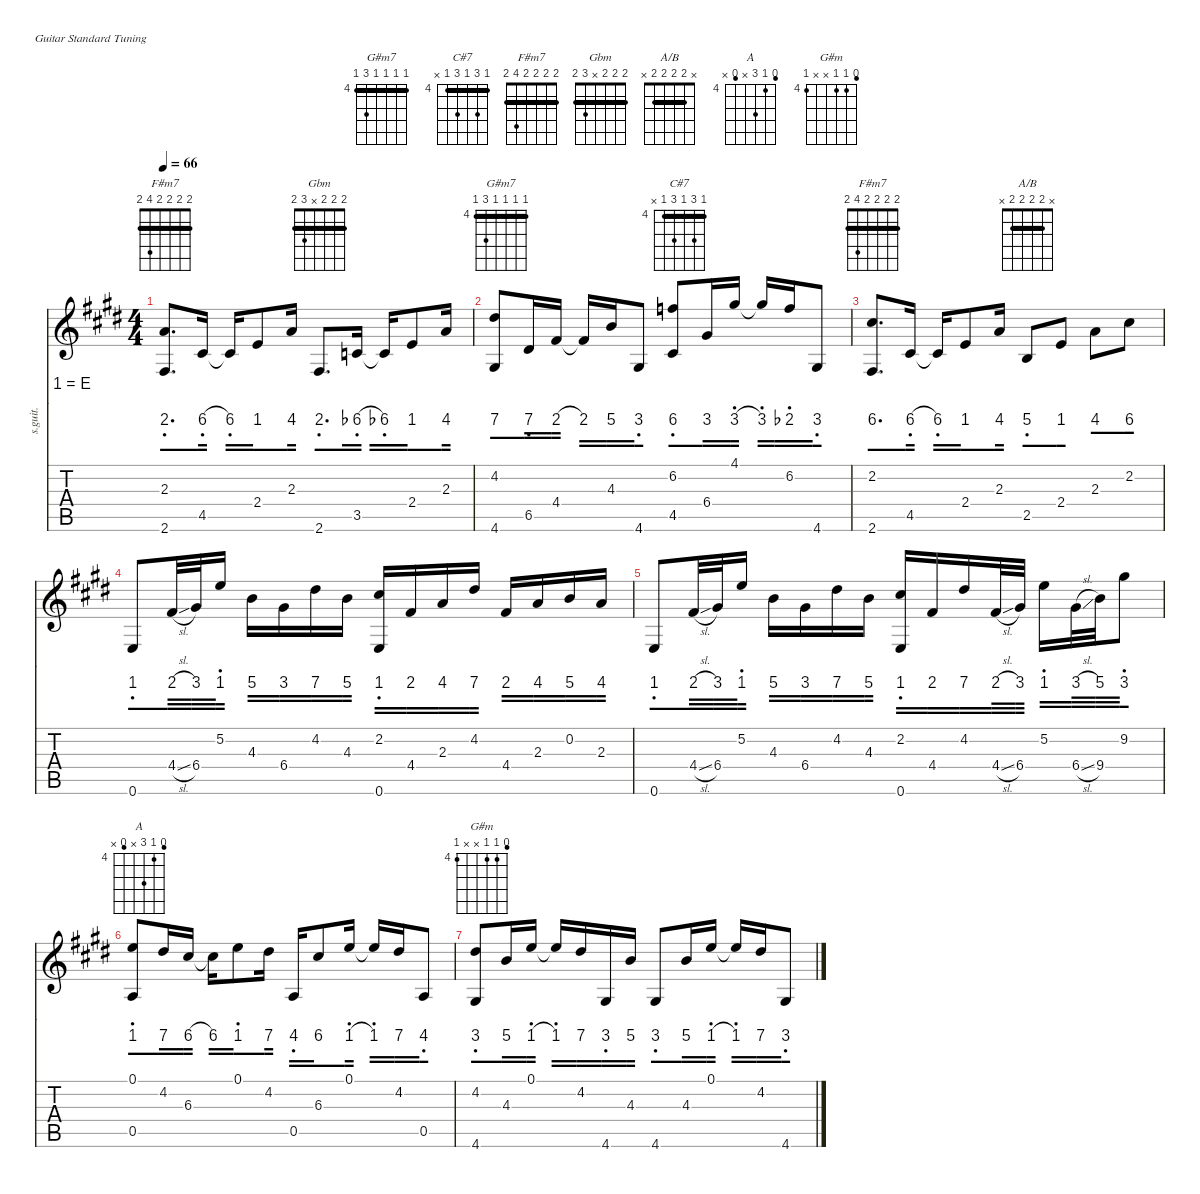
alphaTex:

\defaultSystemsLayout 4
\hideDynamics
\bracketExtendMode nobrackets
\chordDiagramsInScore
\track ("Steel Guitar" "s.guit.") {defaultSystemsLayout 4 instrument acousticguitarsteel}
\staff {score tabs numbered}
\tuning (E4 B3 G3 D3 A2 E2)
\chord ("G#m7" 4 4 4 4 6 4) {firstfret 4 barre (4 4 4 4)}
\chord ("C#7" 4 6 4 6 4 x) {firstfret 4 barre (4 4)}
\chord ("F#m7" 2 2 2 2 4 2) {showfingering false barre (2 2 2 2)}
\chord ("Gbm" 2 2 2 x 3 2) {showfingering false barre (2 2 2)}
\chord ("A/B" x 2 2 2 2 x) {showfingering false barre (2 2 2)}
\chord ("A" 3 4 6 x 3 x) {firstfret 4}
\chord ("G#m" 3 4 4 x x 4) {firstfret 4 showfingering false}
\ts (4 4)
\tempo 66
\clef g2
\ks e
(2.6{acc #} 2.3{acc forcenatural}).8{d ch "F#m7" dy mf beam Up} 4.5{acc #}.16{beam Up} 4.5{t acc #}.16{beam Up} 2.4{acc forcenatural}.8{beam Up} 2.3{acc forcenatural}.16{beam Up} 2.6{acc #}.8{d ch "Gbm" beam Up} 3.5{acc forcenatural}.16{beam Up} 3.5{t acc forcenatural}.16{beam Up} 2.4{acc forcenatural}.8{beam Up} 2.3{acc forcenatural}.16{beam Up} |
(4.2{acc #} 4.6{acc #}).8{ch "G#m7" beam Up} 6.5{acc #}.16{beam Up} 4.4{acc #}.16{beam Up} 4.4{t acc #}.16{beam Up} 4.3{acc forcenatural}.16{beam Up} 4.6{acc #}.8{beam Up} (4.5{acc #} 6.2{acc forcenatural}).8{ch "C#7" beam Up} 6.4{acc #}.16{beam Up} 4.1{acc #}.16{beam Up} 4.1{t acc #}.16{beam Up} 6.2{acc forcenatural}.16{beam Up} 4.6{acc #}.8{beam Up} |
(2.2{acc #} 2.6{acc #}).8{d ch "F#m7" beam Up} 4.5{acc #}.16{beam Up} 4.5{t acc #}.16{beam Up} 2.4{acc forcenatural}.8{beam Up} 2.3{acc forcenatural}.16{beam Up} 2.5{acc forcenatural}.8{ch "A/B" beam Up} 2.4{acc forcenatural}.8{beam Up} 2.3{acc forcenatural}.8{beam Down} 2.2{acc #}.8{beam Down} |
0.6{acc forcenatural}.8{beam Up} 4.4{sl acc #}.32{beam Up} 6.4{acc #}.32{beam Up} 5.2{acc forcenatural}.16{beam Up} 4.3{acc forcenatural}.16{beam Down} 6.4{acc #}.16{beam Down} 4.2{acc #}.16{beam Down} 4.3{acc forcenatural}.16{beam Down} (0.6{acc forcenatural} 2.2{acc #}).16{beam Up} 4.4{acc #}.16{beam Up} 2.3{acc forcenatural}.16{beam Up} 4.2{acc #}.16{beam Up} 4.4{acc #}.16{beam Up} 2.3{acc forcenatural}.16{beam Up} 0.2{acc forcenatural}.16{beam Up} 2.3{acc forcenatural}.16{beam Up} |
0.6{acc forcenatural}.8{beam Up} 4.4{sl acc #}.32{beam Up} 6.4{acc #}.32{beam Up} 5.2{acc forcenatural}.16{beam Up} 4.3{acc forcenatural}.16{beam Down} 6.4{acc #}.16{beam Down} 4.2{acc #}.16{beam Down} 4.3{acc forcenatural}.16{beam Down} (0.6{acc forcenatural} 2.2{acc #}).16{beam Up} 4.4{acc #}.16{beam Up} 4.2{acc #}.16{beam Up} 4.4{sl acc #}.32{beam Up} 6.4{acc #}.32{beam Up} 5.2{acc forcenatural}.16{beam Down} 6.4{sl acc #}.32{beam Down} 9.4{acc forcenatural}.32{beam Down} 9.2{acc #}.8{beam Down} |
(0.1{acc forcenatural} 0.5{acc forcenatural}).8{ch "A" beam Up} 4.2{acc #}.16{beam Up} 6.3{acc #}.16{beam Up} 6.3{t acc #}.16{beam Down} 0.1{acc forcenatural}.8{beam Down} 4.2{acc #}.16{beam Down} 0.5{acc forcenatural}.16{beam Up} 6.3{acc #}.8{beam Up} 0.1{acc forcenatural}.16{beam Up} 0.1{t acc forcenatural}.16{beam Up} 4.2{acc #}.16{beam Up} 0.5{acc forcenatural}.8{beam Up} |
(4.6{acc #} 4.2{acc #}).8{ch "G#m" beam Up} 4.3{acc forcenatural}.16{beam Up} 0.1{acc forcenatural}.16{beam Up} 0.1{t acc forcenatural}.16{beam Up} 4.2{acc #}.16{beam Up} 4.6{acc #}.16{beam Up} 4.3{acc forcenatural}.16{beam Up} 4.6{acc #}.8{beam Up} 4.3{acc forcenatural}.16{beam Up} 0.1{acc forcenatural}.16{beam Up} 0.1{t acc forcenatural}.16{beam Up} 4.2{acc #}.16{beam Up} 4.6{acc #}.8{beam Up}
